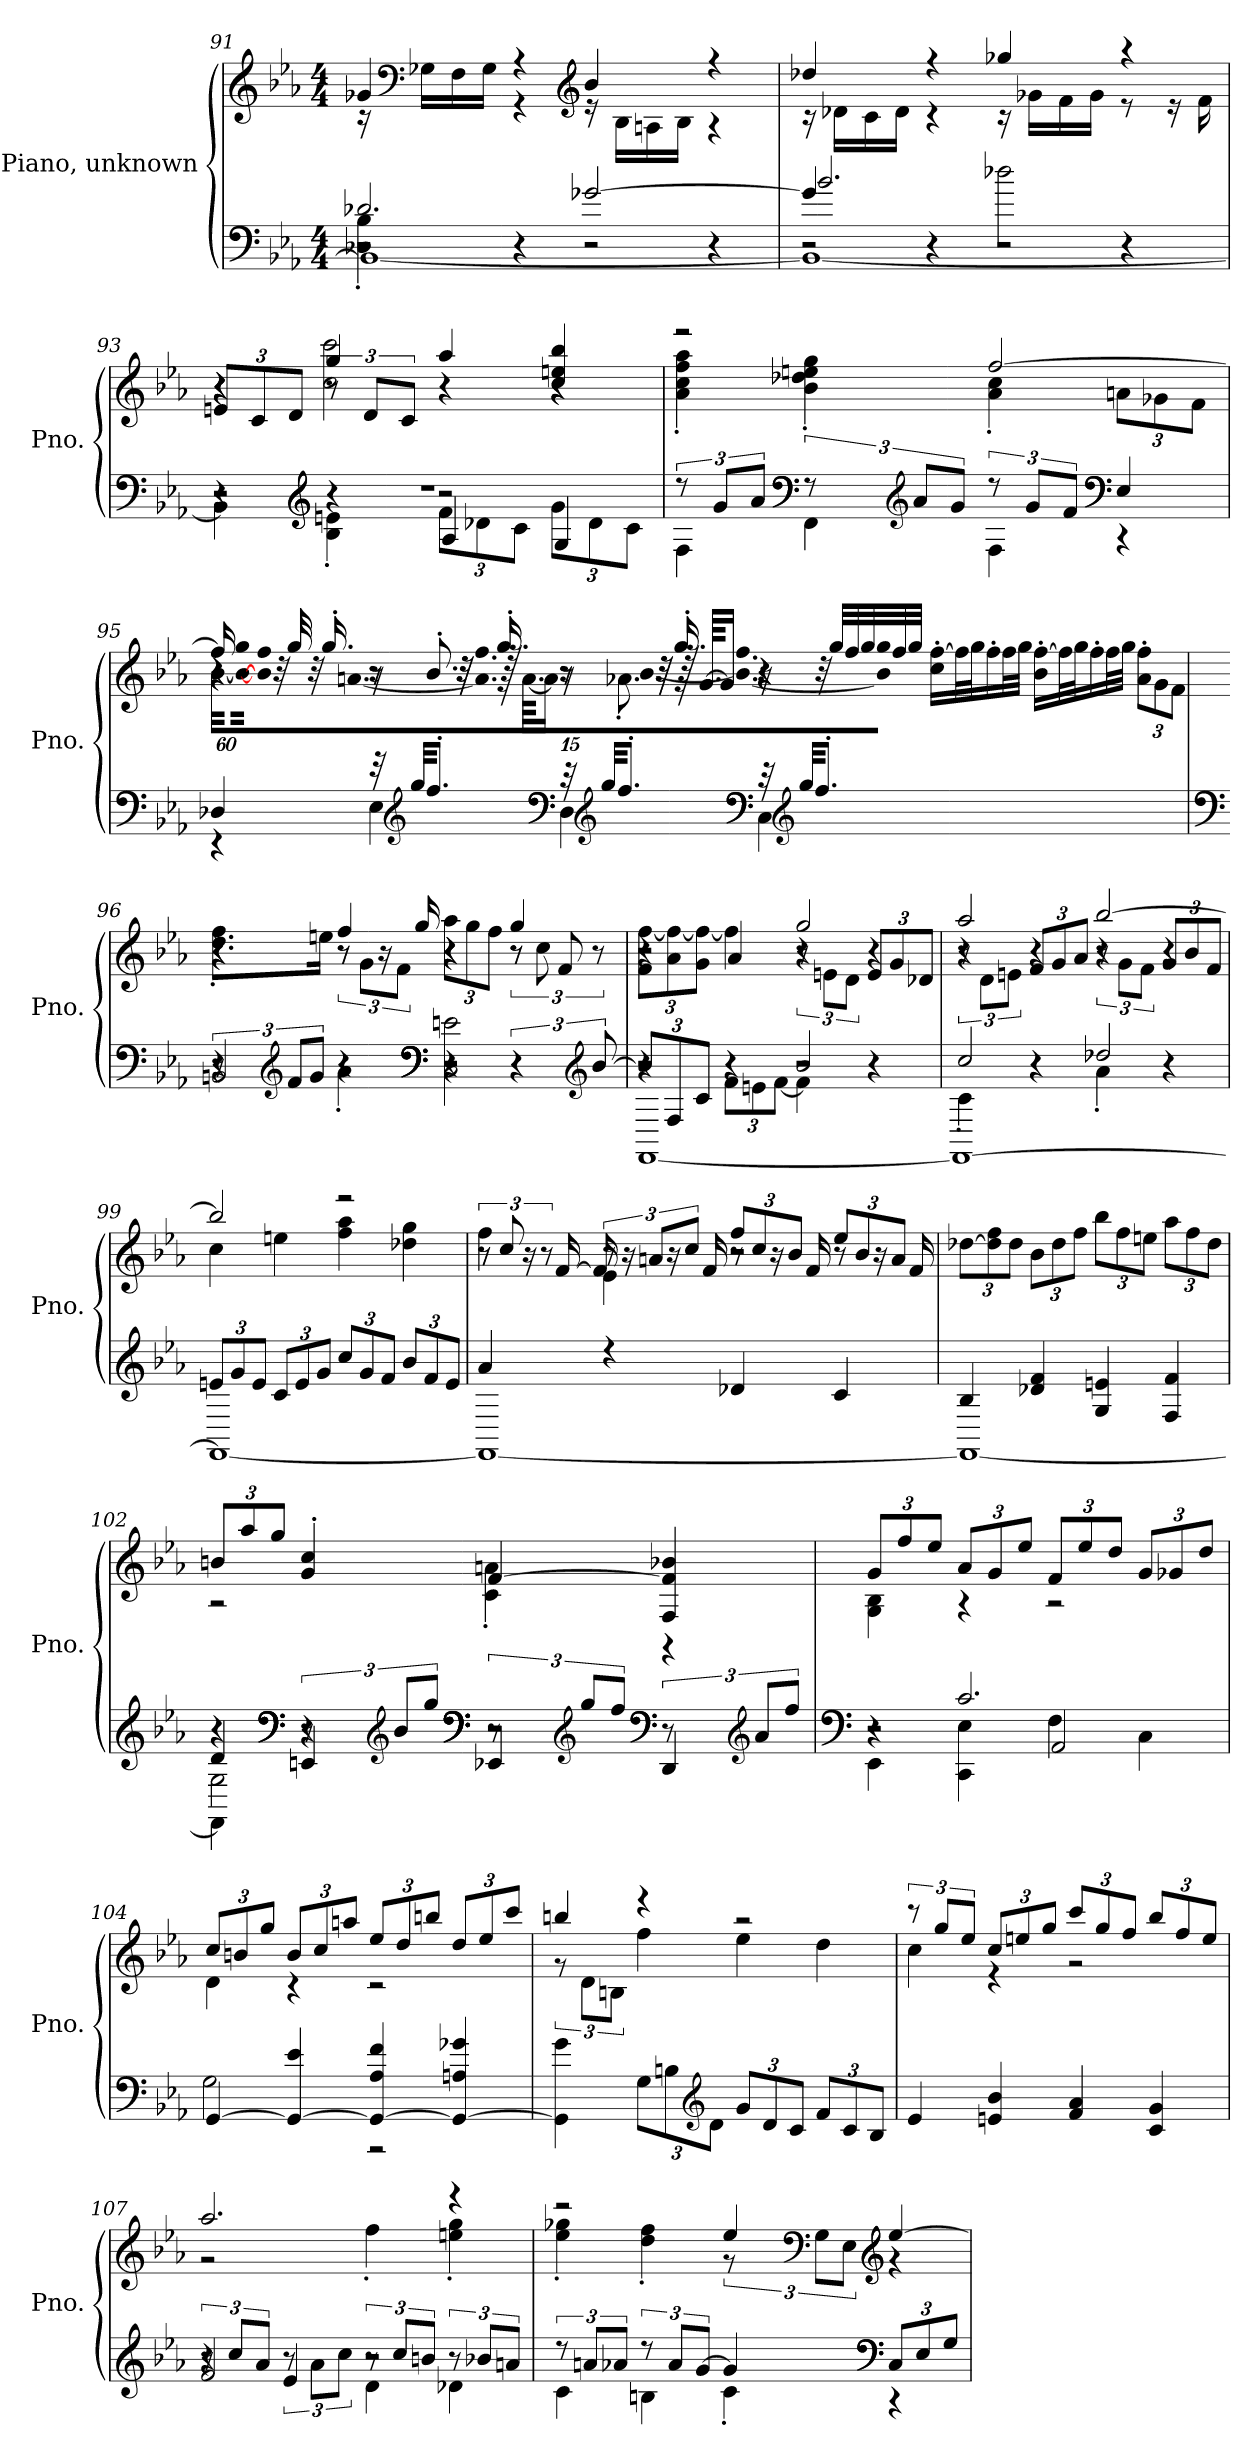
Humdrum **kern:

**kern	**kern
*part1	*part1
*staff2	*staff1
*I"Piano, unknown	*
*I'Pno.	*
!!LO:LB:g=z
*clefF4	*clefG2
*k[b-e-a-]	*k[b-e-a-]
*M4/4	*M4/4
=91	=91
*^	*^
*	*^	*	*
*	*	*^	*	*
2r	4D-X\' 4B-\'	2.d-X/	1BB-_	4g-X/	16r
*	*	*	*	*clefF4	*
.	.	.	.	.	16G-X\LL
.	.	.	.	.	16F\
.	.	.	.	.	16G-\JJ
.	4r	.	.	4r	4r
*	*	*	*	*clefG2	*
[2g-X/	2r	.	.	4b-/	16r
.	.	.	.	.	16B-\LL
.	.	.	.	.	16An\
.	.	.	.	.	16B-\JJ
.	.	4r	.	4r	4r
=92	=92	=92	=92	=92	=92
4g-/]	2r	2.b-/	1BB-_	4dd-X/	16r
.	.	.	.	.	16d-X\LL
.	.	.	.	.	16c\
.	.	.	.	.	16d-\JJ
4r	.	.	.	4r	4r
2r	2dd-X\	.	.	4gg-X/	16r
.	.	.	.	.	16g-X\LL
.	.	.	.	.	16f\
.	.	.	.	.	16g-\JJ
.	.	4r	.	4r	8r
.	.	.	.	.	16r
.	.	.	.	.	16f\
!!LO:PB:g=z
=93	=93	=93	=93	=93	=93
*	*	*	*	*	*^
*	*	*	*	*	*	*Xbrackettup
1r	4r	2r	4BB-\]	4r	4r	12en/L
.	.	.	.	.	.	12c/
.	.	.	.	.	.	12d/J
*clefG2	*	*	*	*	*	*
*	*	*	*	*	*	*brackettup
.	4B-\' 4en\'	.	4r	4gg/	2cc\ 2ccc\	12r
.	.	.	.	.	.	12d/L
.	.	.	.	.	.	12c/J
*	*Xbrackettup	*	*	*	*	*
.	12f\L	4A-/	2r	4aa-/	.	4r
.	12d-X\	.	.	.	.	.
.	12c\J	.	.	.	.	.
.	12g\L	4G/	.	4r	4r	4cc/ 4een/ 4bb-/
.	12d-\	.	.	.	.	.
.	12c\J	.	.	.	.	.
*v	*v	*v	*v	*	*	*
*	*v	*v	*v
=94	=94
*brackettup	*
*^	*^
12r	4F\	2r	4a-\' 4cc\' 4ff\' 4aa-\'
12g/L	.	.	.
12a-/J	.	.	.
*clefF4	*	*	*
12r	4FF\	.	4b-\' 4dd-X\' 4een\' 4gg\'
*clefG2	*	*	*
12a-/L	.	.	.
12g/J	.	.	.
12r	4F\	[2ff/	4a-\' 4cc\'
12g/L	.	.	.
12f/J	.	.	.
*clefF4	*	*	*
*	*	*	*Xbrackettup
4E-/	4r	.	12an\L
.	.	.	12g-X\
.	.	.	12f\J
!!LO:LB:g=z
=95	=95	=95	=95
!	!	!	!LO:N:vis=32
*	*	*^	*^
4D-X/	4r	16ff/]	[1920%53b-\LLL	4r	4r
!	!	!	!LO:N:vis=32	!	!
.	.	.	1920%53b-\_ 1920%53gg\	.	.
.	.	.	1920ryy	.	.
!	!	!	!LO:N:vis=32	!	!
.	.	.	1920%53b-\] 1920%53ff\	.	.
.	.	32r	.	.	.
.	.	.	[36.an\	.	.
.	.	32gg/	.	.	.
.	.	32r	36.a\] 36.ff\	.	.
.	.	16.gg'/	.	.	.
!	!	!	!LO:N:vis=64	!	!
.	.	.	[640%9b-\K	.	.
.	.	.	36.b-\_ 36.ff\	.	.
!	!	!	!LO:N:vis=32	!	!
.	.	.	1920%53b-\] 1920%53gg\JJJ	.	.
32r	4E-\	16r	16cc\' [16ff\'LL	8r	8r
*clefG2	*	*	*	*	*
32gg/KKL	.	.	.	.	.
8.ff'/J	.	8.b-'/	32ff\L]	.	.
.	.	.	32gg\J	.	.
.	.	.	16ff'\	32r	32r
.	.	.	.	16.gg'/	128r
.	.	.	.	.	[64.a\KKLL
.	.	.	32ff\L	.	16a\JJ]
.	.	.	32gg\JJJ	.	.
*clefF4	*	*	*	*	*
32r	4D-\	8r	16b-\' [16ff\'LL	8r	16r
*clefG2	*	*	*	*	*
32gg/KKL	.	.	.	.	.
8.ff'/J	.	.	32ff\L]	.	8.a-X'\
.	.	.	32gg\J	.	.
.	.	32r	16ff'\	32r	.
.	.	16.gg'/	.	128r	.
.	.	.	.	[64.g/KKLL	.
.	.	.	32ff\L	16g/JJ]	.
.	.	.	32gg\JJJ	.	.
*clefF4	*	*	*	*	*
32r	4C\	16r	12a-\' 12ff\'L	4r	4r
*clefG2	*	*	*	*	*
32gg/KKL	.	.	.	.	.
8.ff'/J	.	32r	.	.	.
.	.	.	12g\	.	.
.	.	32gg/LLL	.	.	.
.	.	32ff/	.	.	.
.	.	32gg/	.	.	.
.	.	.	12f\J	.	.
.	.	32ff/	.	.	.
.	.	32gg/JJJ	.	.	.
*v	*v	*	*	*	*
*	*v	*v	*v	*v
!!LO:LB:g=z
=96	=96
*clefF4	*
*^	*^
*	*^	*	*^
12r	4r	2BBn/	4r	8.dd\' 8.ff\'L	4r
*clefG2	*	*	*	*	*
12f/L	.	.	.	.	.
12g/J	.	.	.	.	.
.	.	.	.	16een\Jk	.
*	*	*	*	*brackettup	*
4r	4a-'\	.	4ff/	12r	8r
.	.	.	.	12g\L	.
.	.	.	.	.	16r
.	.	.	.	12f\J	.
.	.	.	.	.	16gg/
*clefF4	*	*	*	*	*
*	*	*	*	*Xbrackettup	*
4r	2C\ 2en\	2r	4r	12aa-\L	4r
.	.	.	.	12gg\	.
.	.	.	.	12ff\J	.
*	*	*	*	*brackettup	*
6r	.	.	4gg/	12r	8r
.	.	.	.	12cc\	.
.	.	.	.	.	8f/
*clefG2	*	*	*	*	*
[12b-/	.	.	.	12r	.
*v	*v	*v	*	*	*
=97	=97	=97	=97
*Xbrackettup	*	*Xbrackettup	*
*^	*	*	*
*	*^	*	*	*
*	*	*^	*	*	*
12b-/L]	4r	2r	[1FF	2r	12f\ [12ff\L	4r
12F/	.	.	.	.	12a-\ 12ff\_	.
12c/J	.	.	.	.	12g\ 12ff\_J	.
4r	12f\L	.	.	.	4ff\]	4a-/
.	12en\	.	.	.	.	.
.	[12f\J	.	.	.	.	.
*	*	*	*	*	*brackettup	*
2r	4f\]	2b-/	.	2gg/	12r	4r
.	.	.	.	.	12en\L	.
.	.	.	.	.	12d\J	.
*	*	*	*	*	*	*Xbrackettup
.	4r	.	.	.	4r	12e/L
.	.	.	.	.	.	12g/
.	.	.	.	.	.	12d-X/J
*	*	*v	*v	*	*	*
!!LO:LB:g=z	!!	!!
=98	=98	=98	=98	=98	=98
*	*	*	*	*brackettup	*
2cc/	4c'\	1FF_	2aa-/	12r	4r
.	.	.	.	12d\L	.
.	.	.	.	12en\J	.
*	*	*	*	*	*Xbrackettup
.	4r	.	.	4r	12f/L
.	.	.	.	.	12g/
.	.	.	.	.	12a-/J
*	*	*	*	*brackettup	*
2dd-X/	4a-'\	.	[2bb-/	12r	4r
.	.	.	.	12g\L	.
.	.	.	.	12f\J	.
*	*	*	*	*	*Xbrackettup
.	4r	.	.	4r	12g/L
.	.	.	.	.	12b-/
.	.	.	.	.	12f/J
*	*v	*v	*	*	*
*	*	*	*v	*v
=99	=99	=99	=99
12en/L	1FF_	2bb-/]	4cc\
12g/	.	.	.
12e/J	.	.	.
12c/L	.	.	4een\
12e/	.	.	.
12g/J	.	.	.
12cc/L	.	2r	4ff\ 4aa-\
12g/	.	.	.
12f/J	.	.	.
12b-/L	.	.	4dd-X\ 4gg\
12f/	.	.	.
12e/J	.	.	.
*	*	*v	*v
!!LO:LB:g=z
=100	=100	=100
*	*	*brackettup
*	*	*^
*	*	*	*^
4a-/	1FF_	12r	4ff\	8r
.	.	12cc/	.	.
.	.	.	.	16r
.	.	12r	.	.
.	.	.	.	[16f/
4r	.	12r	4e-\	16f/]
.	.	.	.	16r
.	.	12an/L	.	.
.	.	.	.	16r
.	.	12cc/J	.	.
.	.	.	.	16f/
*	*	*Xbrackettup	*	*
4d-X/	.	12ff/L	2r	8r
.	.	12cc/	.	.
.	.	.	.	16r
.	.	12b-/J	.	.
.	.	.	.	16f/
4c/	.	12ee-/L	.	8r
.	.	12b-/	.	.
.	.	.	.	16r
.	.	12a/J	.	.
.	.	.	.	16f/
*	*	*v	*v	*v
=101	=101	=101
4B-/	1FF_	[12dd-X\L
.	.	12dd-\] 12ff\
.	.	12dd-\J
4d-X/ 4f/	.	12b-\L
.	.	12dd-\
.	.	12ff\J
4G/ 4en/	.	12bb-\L
.	.	12ff\
.	.	12een\J
4F/ 4f/	.	12aa-\L
.	.	12ff\
.	.	12dd-\J
!!LO:LB:g=z
=102	=102	=102
*^	*^	*^
4d/	2G\	4r	4FF\]	12bn/L	2r
.	.	.	.	12aa-/	.
.	.	.	.	12gg/J	.
*clefF4	*	*	*	*	*
*brackettup	*	*	*	*	*
12r	.	4EEn/	4r	4g/' 4cc/'	.
*clefG2	*	*	*	*	*
12b-/L	.	.	.	.	.
12gg/J	.	.	.	.	.
*clefF4	*	*	*	*	*
12r	2r	4EE-X/	2r	[4f/	4c\' 4an\'
*clefG2	*	*	*	*	*
12gg/L	.	.	.	.	.
12ff/J	.	.	.	.	.
*clefF4	*	*	*	*	*
12r	.	4DD/	.	4F/ 4f/] 4b-X/	4r
*clefG2	*	*	*	*	*
12a-/L	.	.	.	.	.
12ff/J	.	.	.	.	.
*v	*v	*v	*v	*	*
=103	=103	=103
*clefF4	*	*
*^	*	*
*	*^	*	*
4r	4EE-\	2r	12g/L	4G\ 4B-\
.	.	.	12ff/	.
.	.	.	12ee-/J	.
2.c/	4CC\ 4E-\	.	12a-/L	4r
.	.	.	12g/	.
.	.	.	12ee-/J	.
.	4F\	2AA-/	12f/L	2r
.	.	.	12ee-/	.
.	.	.	12dd/J	.
.	4C\	.	12g/L	.
.	.	.	12g-X/	.
.	.	.	12dd/J	.
*	*v	*v	*	*
!!LO:PB:g=z	!!
=104	=104	=104	=104
[4GG/	2G\	12cc/L	4d\
.	.	12bn/	.
.	.	12gg/J	.
4GG/_ 4e-/	.	12b/L	4r
.	.	12cc/	.
.	.	12aan/J	.
4GG/_ 4A-/ 4f/	2r	12ee-/L	2r
.	.	12dd/	.
.	.	12bbn/J	.
4GG/_ 4An/ 4g-X/	.	12dd/L	.
.	.	12ee-/	.
.	.	12ccc/J	.
*v	*v	*	*
=105	=105	=105
*	*	*brackettup
4GG\] 4g\	4bbn/	12r
.	.	12d\L
.	.	12Bn\J
*Xbrackettup	*	*
12G\L	4r	4ff\
12Bn\	.	.
*clefG2	*	*
12d\J	.	.
12g/L	2r	4ee-\
12d/	.	.
12c/J	.	.
12f/L	.	4dd\
12c/	.	.
12B/J	.	.
=106	=106	=106
4e-/	12r	4cc\
.	12gg/L	.
.	12ee-/J	.
*	*Xbrackettup	*
4en/ 4b-/	12cc/L	4r
.	12een/	.
.	12gg/J	.
4f/ 4a-/	12ccc/L	2r
.	12gg/	.
.	12ff/J	.
4c/ 4g/	12bb-/L	.
.	12ff/	.
.	12ee/J	.
!!LO:LB:g=z	!!
=107	=107	=107
*brackettup	*	*
*^	*	*
*	*^	*	*
12r	4r	2f/	2.aa-/	2r
12cc/L	.	.	.	.
12a-/J	.	.	.	.
4e-/	12r	.	.	.
.	12a-\L	.	.	.
.	12cc\J	.	.	.
12r	4d\	2r	.	4ff'\
12cc/L	.	.	.	.
12bn/J	.	.	.	.
12r	4d-X\	.	4r	4een\' 4gg\'
12b-X/L	.	.	.	.
12an/J	.	.	.	.
*	*v	*v	*	*
=108	=108	=108	=108
12r	4c\	2r	4ee-\' 4gg-X\'
12an/L	.	.	.
12a-X/J	.	.	.
12r	4Bn\	.	4dd\' 4ff\'
12a-/L	.	.	.
[12g/J	.	.	.
*	*	*	*brackettup
4g/]	4c'\	4ee-/	12r
*	*	*clefF4	*
.	.	.	12G\L
.	.	.	12E-\J
*clefF4	*	*clefG2	*
*Xbrackettup	*	*	*
12C/L	4r	[4ee-/	4r
12E-/	.	.	.
12G/J	.	.	.
*v	*v	*	*
*	*v	*v
=	=
*-	*-
